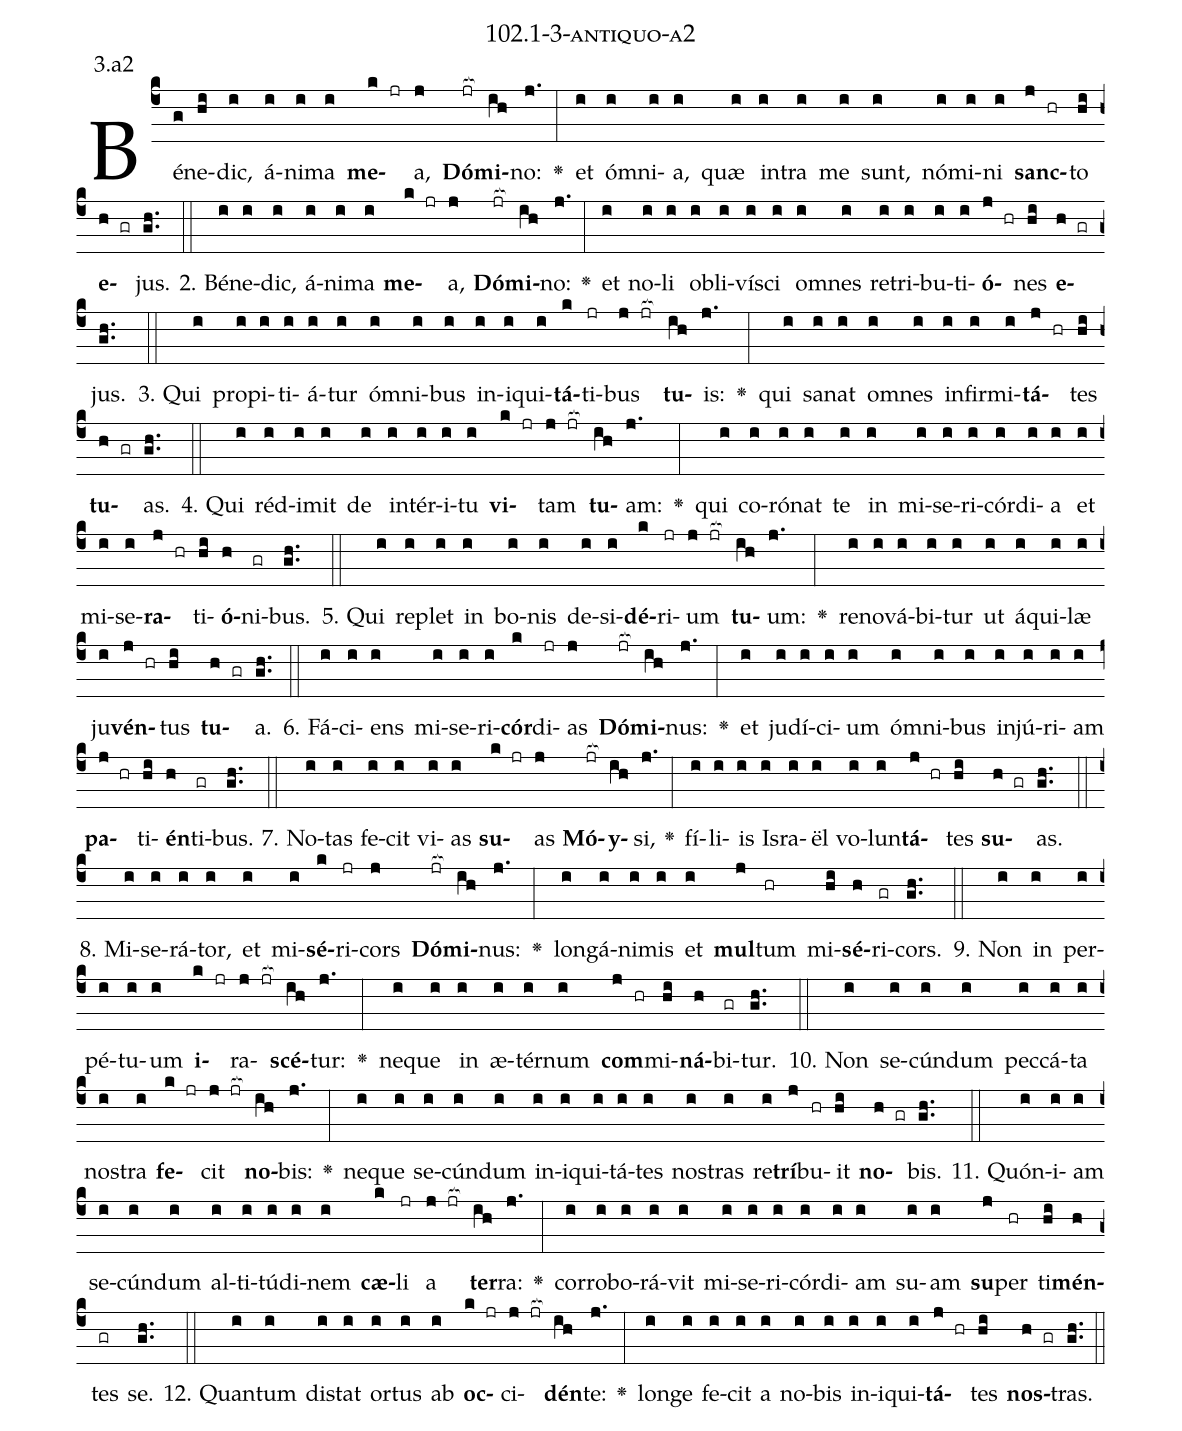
name: 102.1-3-antiquo-a2;
annotation: 3.a2;
%%
(c4)Bé(g)ne(hi)dic,(i) á(i)ni(i)ma(i) <b>me</b>(k jr)a,(j) <b>Dó</b>(jr[ocb:1{])<b>mi</b>(ih[ocb:0}])no:(j.) <v>\greheightstar</v>(:) et(i) óm(i)ni(i)a,(i) quæ(i) in(i)tra(i) me(i) sunt,(i) nó(i)mi(i)ni(i) <b>sanc</b>(j hr)to(hi) <b>e</b>(h gr)jus.(gh..) (::)
2. Bé(i)ne(i)dic,(i) á(i)ni(i)ma(i) <b>me</b>(k jr)a,(j) <b>Dó</b>(jr[ocb:1{])<b>mi</b>(ih[ocb:0}])no:(j.) <v>\greheightstar</v>(:) et(i) no(i)li(i) ob(i)li(i)ví(i)sci(i) om(i)nes(i) re(i)tri(i)bu(i)ti(i)<b>ó</b>(j hr)nes(hi) <b>e</b>(h gr)jus.(gh..) (::)
3. Qui(i) pro(i)pi(i)ti(i)á(i)tur(i) óm(i)ni(i)bus(i) in(i)i(i)qui(i)<b>tá</b>(k)ti(jr)bus(j jr[ocb:1{]) <b>tu</b>(ih[ocb:0}])is:(j.) <v>\greheightstar</v>(:) qui(i) sa(i)nat(i) om(i)nes(i) in(i)fir(i)mi(i)<b>tá</b>(j hr)tes(hi) <b>tu</b>(h gr)as.(gh..) (::)
4. Qui(i) réd(i)i(i)mit(i) de(i) in(i)tér(i)i(i)tu(i) <b>vi</b>(k jr)tam(j jr[ocb:1{]) <b>tu</b>(ih[ocb:0}])am:(j.) <v>\greheightstar</v>(:) qui(i) co(i)ró(i)nat(i) te(i) in(i) mi(i)se(i)ri(i)cór(i)di(i)a(i) et(i) mi(i)se(i)<b>ra</b>(j hr)ti(hi)<b>ó</b>(h)ni(gr)bus.(gh..) (::)
5. Qui(i) re(i)plet(i) in(i) bo(i)nis(i) de(i)si(i)<b>dé</b>(k)ri(jr)um(j jr[ocb:1{]) <b>tu</b>(ih[ocb:0}])um:(j.) <v>\greheightstar</v>(:) re(i)no(i)vá(i)bi(i)tur(i) ut(i) á(i)qui(i)læ(i) ju(i)<b>vén</b>(j hr)tus(hi) <b>tu</b>(h gr)a.(gh..) (::)
6. Fá(i)ci(i)ens(i) mi(i)se(i)ri(i)<b>cór</b>(k)di(jr)as(j) <b>Dó</b>(jr[ocb:1{])<b>mi</b>(ih[ocb:0}])nus:(j.) <v>\greheightstar</v>(:) et(i) ju(i)dí(i)ci(i)um(i) óm(i)ni(i)bus(i) in(i)jú(i)ri(i)am(i) <b>pa</b>(j hr)ti(hi)<b>én</b>(h)ti(gr)bus.(gh..) (::)
7. No(i)tas(i) fe(i)cit(i) vi(i)as(i) <b>su</b>(k jr)as(j) <b>Mó</b>(jr[ocb:1{])<b>y</b>(ih[ocb:0}])si,(j.) <v>\greheightstar</v>(:) fí(i)li(i)is(i) Is(i)ra(i)ël(i) vo(i)lun(i)<b>tá</b>(j hr)tes(hi) <b>su</b>(h gr)as.(gh..) (::)
8. Mi(i)se(i)rá(i)tor,(i) et(i) mi(i)<b>sé</b>(k)ri(jr)cors(j) <b>Dó</b>(jr[ocb:1{])<b>mi</b>(ih[ocb:0}])nus:(j.) <v>\greheightstar</v>(:) long(i)á(i)ni(i)mis(i) et(i) <b>mul</b>(j)tum(hr) mi(hi)<b>sé</b>(h)ri(gr)cors.(gh..) (::)
9. Non(i) in(i) per(i)pé(i)tu(i)um(i) <b>i</b>(k jr)ra(j jr[ocb:1{])<b>scé</b>(ih[ocb:0}])tur:(j.) <v>\greheightstar</v>(:) ne(i)que(i) in(i) æ(i)tér(i)num(i) <b>com</b>(j hr)mi(hi)<b>ná</b>(h)bi(gr)tur.(gh..) (::)
10. Non(i) se(i)cún(i)dum(i) pec(i)cá(i)ta(i) nos(i)tra(i) <b>fe</b>(k jr)cit(j jr[ocb:1{]) <b>no</b>(ih[ocb:0}])bis:(j.) <v>\greheightstar</v>(:) ne(i)que(i) se(i)cún(i)dum(i) in(i)i(i)qui(i)tá(i)tes(i) nos(i)tras(i) re(i)<b>trí</b>(j)bu(hr)it(hi) <b>no</b>(h gr)bis.(gh..) (::)
11. Quón(i)i(i)am(i) se(i)cún(i)dum(i) al(i)ti(i)tú(i)di(i)nem(i) <b>cæ</b>(k)li(jr) a(j jr[ocb:1{]) <b>ter</b>(ih[ocb:0}])ra:(j.) <v>\greheightstar</v>(:) cor(i)ro(i)bo(i)rá(i)vit(i) mi(i)se(i)ri(i)cór(i)di(i)am(i) su(i)am(i) <b>su</b>(j)per(hr) ti(hi)<b>mén</b>(h)tes(gr) se.(gh..) (::)
12. Quan(i)tum(i) di(i)stat(i) or(i)tus(i) ab(i) <b>oc</b>(k jr)ci(j jr[ocb:1{])<b>dén</b>(ih[ocb:0}])te:(j.) <v>\greheightstar</v>(:) lon(i)ge(i) fe(i)cit(i) a(i) no(i)bis(i) in(i)i(i)qui(i)<b>tá</b>(j hr)tes(hi) <b>nos</b>(h gr)tras.(gh..) (::)
